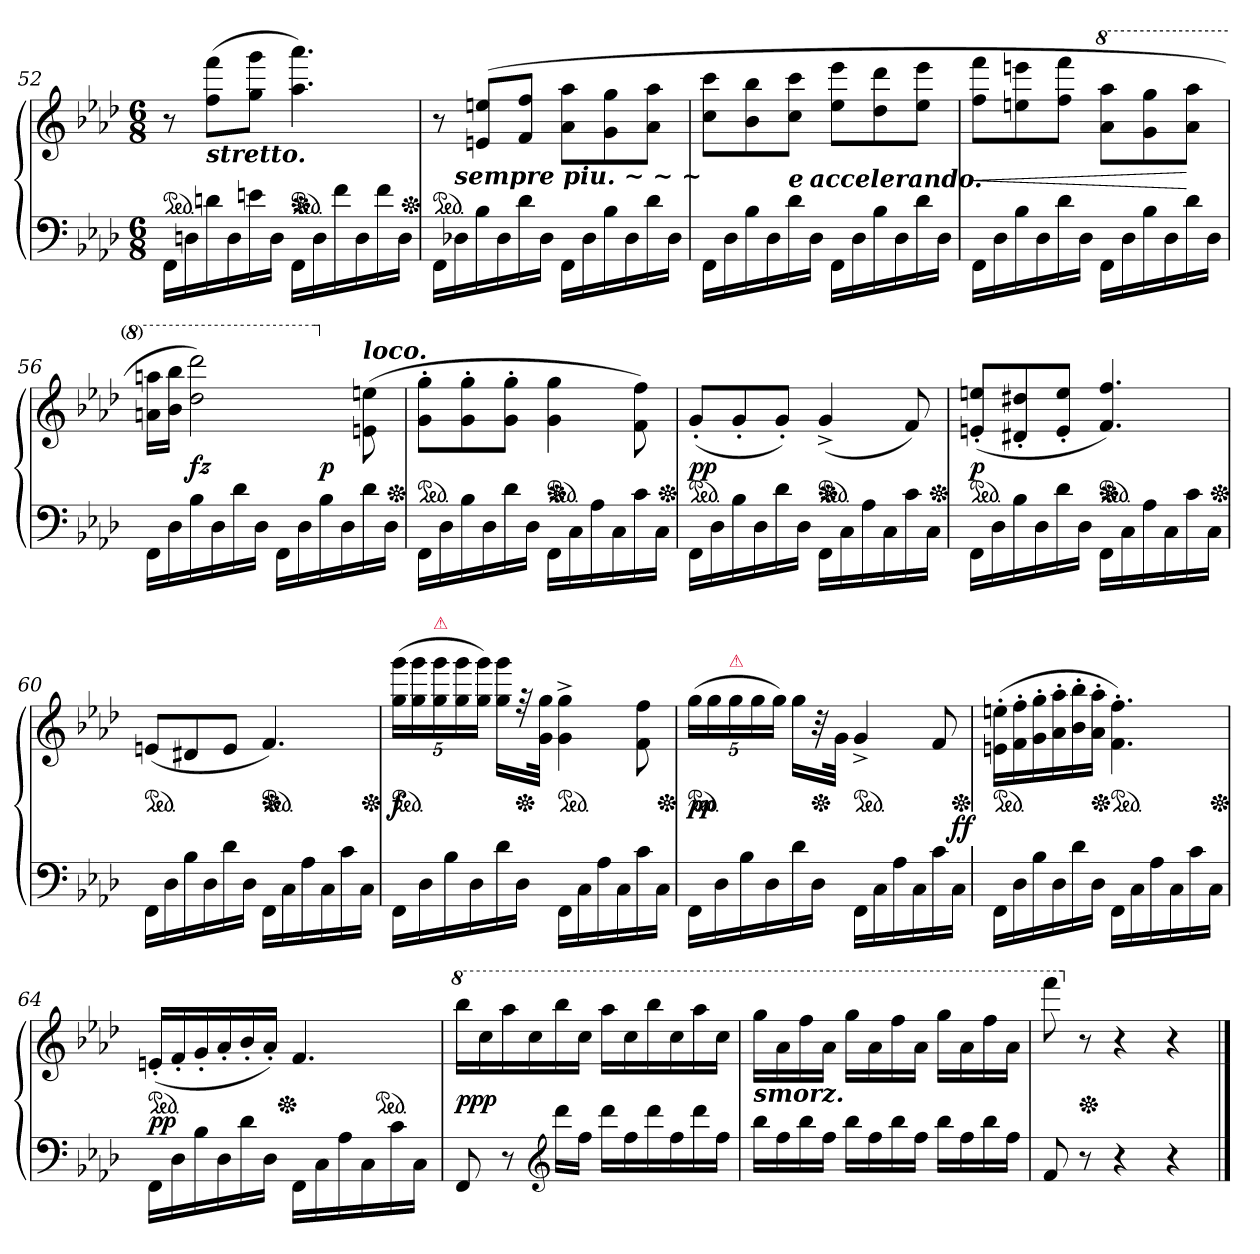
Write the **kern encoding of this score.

**kern	**kern	**dynam
*part1	*part1	*part1
*staff2	*staff1	*staff1/2
*clefF4	*clefG2	*
*k[b-e-a-d-]	*k[b-e-a-d-]	*
*f:	*f:	*
*M6/8	*M6/8	*
=52	=52	=52
!	!LO:TX:b:Bi:t=e	!
*	*ped	*
16FFLL	8r	.
16Dn	.	.
!	!LO:TX:b:Bi:t=stretto.	!
16dn	(8ff\ 8fff\L	.
16D	.	.
16en	8gg\ 8ggg\J	.
*	*Xped	*
16DJJ	.	.
*	*ped	*
16FFLL	4.aa- 4.aaa-)	.
16D	.	.
16f	.	.
16D	.	.
16f	.	.
*	*Xped	*
16DJJ	.	.
=53	=53	=53
*	*^	*
*	*ped	*	*
16FFLL	8r	16ryy	.
!	!	!LO:TX:b:Bi:t=sempre piu. ~ ~ ~	!
16D-X	.	2ryy	.
16B-	(>8en/ 8een/L	.	.
16D-	.	.	.
16d-	8f/ 8ff/J	.	.
16D-JJ	.	.	.
16FFLL	8a- 8aa-L	.	.
16D-	.	.	.
16B-	8g 8gg	.	.
16D-	.	8.ryy	.
16d-	8a- 8aa-J	.	.
16D-JJ	.	.	.
=54	=54	=54	=54
!	!LO:TX:c:Bi:t=cres.	!	!
*	*v	*v	*
16FFLL	8cc 8cccL	.
16D-	.	.
16B-	8b- 8bb-	.
16D-	.	.
!LO:TX:a:Bi:t=e	!	!
16d-	8cc 8cccJ	.
!LO:TX:a:Bi:t=accelerando.	!	!
16D-JJ	.	.
16FFLL	8ee- 8eee-L	.
16D-	.	.
16B-	8dd- 8ddd-	.
16D-	.	.
16d-	8ee- 8eee-J	.
16D-JJ	.	.
=55	=55	=55
16FFLL	8ff 8fffL	<
16D-	.	.
16B-	8een 8eeen	.
16D-	.	.
16d-	8ff 8fffJ	.
16D-JJ	.	.
*	*8va	*
16FFLL	8aa- 8aaa-L	.
16D-	.	.
16B-	8gg 8ggg	.
16D-	.	.
16d-	8aa- 8aaa-J	[
16D-JJ	.	.
=56	=56	=56
*	*^	*
16FFLL	16aan 16aaanLL	2ryy	.
16D-	16bb- 16bbb-JJ	.	.
16B-	2ddd- 2dddd-)	.	fz
16D-	.	.	.
16d-	.	.	.
16D-JJ	.	.	.
16FFLL	.	.	.
16D-	.	.	.
16B-	.	4ryy	p
16D-	.	.	.
*	*X8va	*	*
!	!LO:TX:a:Bi:t=loco.	!	!
16d-	(8en\ 8een\	.	.
*	*Xped	*	*
16D-JJ	.	.	.
=57	=57	=57	=57
!	!LO:TX:b:Bi:t=sotto voce.	!	!
*	*v	*v	*
*	*ped	*
16FFLL	8g'> 8gg'>L	.
16D-	.	.
16B-	8g'> 8gg'>	.
16D-	.	.
16d-	8g'> 8gg'>J	.
*	*Xped	*
16D-JJ	.	.
*	*ped	*
16FFLL	4g 4gg	.
16C	.	.
16A-	.	.
16C	.	.
16c	8f 8ff)	.
*	*Xped	*
16CJJ	.	.
=58	=58	=58
*	*ped	*
16FFLL	(<8g'L	pp
16D-	.	.
16B-	8g'	.
16D-	.	.
16d-	8g'J)	.
*	*Xped	*
16D-JJ	.	.
*	*ped	*
16FFLL	(4g^	.
16C	.	.
16A-	.	.
16C	.	.
16c	8f)	.
*	*Xped	*
16CJJ	.	.
=59	=59	=59
*	*ped	*
16FFLL	(>8en' 8een'L	p
16D-	.	.
16B-	8d#X' 8dd#X'	.
16D-	.	.
16d-	8e' 8ee'J	.
*	*Xped	*
16D-JJ	.	.
!	!LO:TX:b:Bi:t=ten.	!
*	*ped	*
16FFLL	4.f/ 4.ff/)	.
16C	.	.
16A-	.	.
16C	.	.
16c	.	.
*	*Xped	*
16CJJ	.	.
=60	=60	=60
!	!LO:TX:a:Bi:t=smorz.	!
*	*ped	*
16FFLL	(8enL	.
16D-	.	.
16B-	8d#X	.
16D-	.	.
16d-	8eJ	.
*	*Xped	*
16D-JJ	.	.
*	*ped	*
16FFLL	4.f)	.
16C	.	.
16A-	.	.
16C	.	.
16c	.	.
*	*Xped	*
16CJJ	.	.
=61	=61	=61
*	*ped	*
16FFLL	(20gg 20gggLL	f
.	20gg 20ggg	.
16D-	.	.
!	!LO:TX:a:color=crimson:t=⚠	!
.	20gg 20ggg	.
16B-	.	.
.	20gg 20ggg	.
16D-	.	.
.	20gg 20gggJJ)	.
16d-	16gg 16gggLL	.
*	*Xped	*
16D-JJ	32r	.
.	32g 32ggJJk	.
*	*ped	*
16FFLL	4g^< 4gg^<	.
16C	.	.
16A-	.	.
16C	.	.
16c	8f 8ff	.
*	*Xped	*
16CJJ	.	.
=62	=62	=62
*	*^	*
*	*ped	*	*
16FFLL	(20ggLL	2ryy	pp
.	20gg	.	.
16D-	.	.	.
!	!LO:TX:a:color=crimson:t=⚠	!	!
.	20gg	.	.
16B-	.	.	.
.	20gg	.	.
16D-	.	.	.
.	20ggJJ)	.	.
16d-	16ggLL	.	.
*	*Xped	*	*
16D-JJ	32r	.	.
.	32gJJk	.	.
*	*ped	*	*
16FFLL	4g^	.	.
16C	.	.	.
16A-	.	8.ryy	.
16C	.	.	.
16c	8f	.	.
*	*Xped	*	*
16CJJ	.	16ryy	ff
=63	=63	=63	=63
!	!LO:TX:b:Bi:t=riten.	!	!
*	*v	*v	*
*	*ped	*
16FFLL	(16en' 16een'LL	.
16D-	16f' 16ff'	.
16B-	16g' 16gg'	.
16D-	16a-' 16aa-'	.
16d-	16b-' 16bb-'	.
*	*Xped	*
16D-JJ	16a-' 16aa-'JJ	.
*	*ped	*
16FFLL	4.f'> 4.ff'>)	.
16C	.	.
16A-	.	.
16C	.	.
16c	.	.
*	*Xped	*
16CJJ	.	.
=64	=64	=64
*	*ped	*
*	*^	*
16FFLL	(16en'LL	4ryy	pp
16D-	16f'	.	.
16B-	16g'	.	.
16D-	16a-'	.	.
16d-	16b-'	16.ryy	.
16D-JJ	16a-'JJ)	.	.
*	*Xped	*	*
.	.	4ryy	.
16FFLL	4.f	.	.
*	*ped	*	*
16C	.	.	.
16A-	.	.	.
16C	.	.	.
.	.	8ryy	.
16c	.	.	.
16CJJ	.	.	.
.	.	32ryy	.
*	*v	*v	*
=65	=65	=65
*	*8va	*
*	*^	*
!	!LO:TX:b:Bi:t=leggierissimo.	!	!
!	!LO:TX:a:color=crimson:t=⚠	!	!
*	*v	*v	*
8FF	16bbb-LL	ppp
.	16ccc	.
8r	16aaa-	.
.	16ccc	.
*clefG2	*	*
16ddd-LL	16bbb-	.
16ffJJ	16cccJJ	.
16ddd-LL	16aaa-LL	.
16ff	16ccc	.
16ddd-	16bbb-	.
16ff	16ccc	.
16ddd-	16aaa-	.
16ffJJ	16cccJJ	.
=66	=66	=66
!	!LO:TX:b:Bi:t=smorz.	!
16bb-LL	16gggLL	.
16ff	16aa-	.
16bb-	16fff	.
16ffJJ	16aa-JJ	.
16bb-LL	16gggLL	.
16ff	16aa-	.
16bb-	16fff	.
16ffJJ	16aa-JJ	.
16bb-LL	16gggLL	.
16ff	16aa-	.
16bb-	16fff	.
16ffJJ	16aa-JJ	.
=67	=67	=67
8f	8ffff	.
*	*X8va	*
*	*Xped	*
8r	8r	.
4r	4r	.
4r	4r	.
==	==	==
*-	*-	*-
